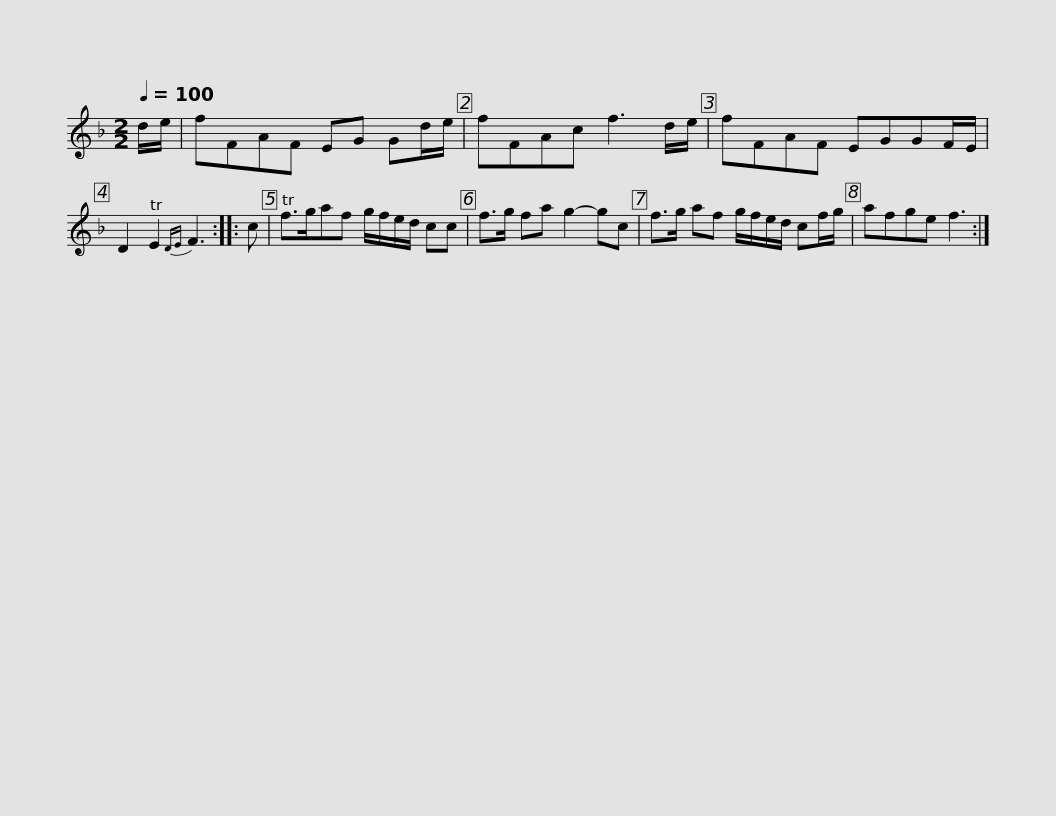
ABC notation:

X:1
L:1/8
Q:1/4=100
M:2/2
I:linebreak $
K:F
V:1 treble
V:1
 d/e/ | fFAF EG Gd/e/ | fFAc f3 d/e/ | fFAF EGGF/E/ | D2 E2{DE} F3 :: %5
 c |$ f>gaf g/f/e/d/ cc | f>g fa g2- gc | f>g af g/f/e/d/ cf/g/ | afge f3 :| %10
